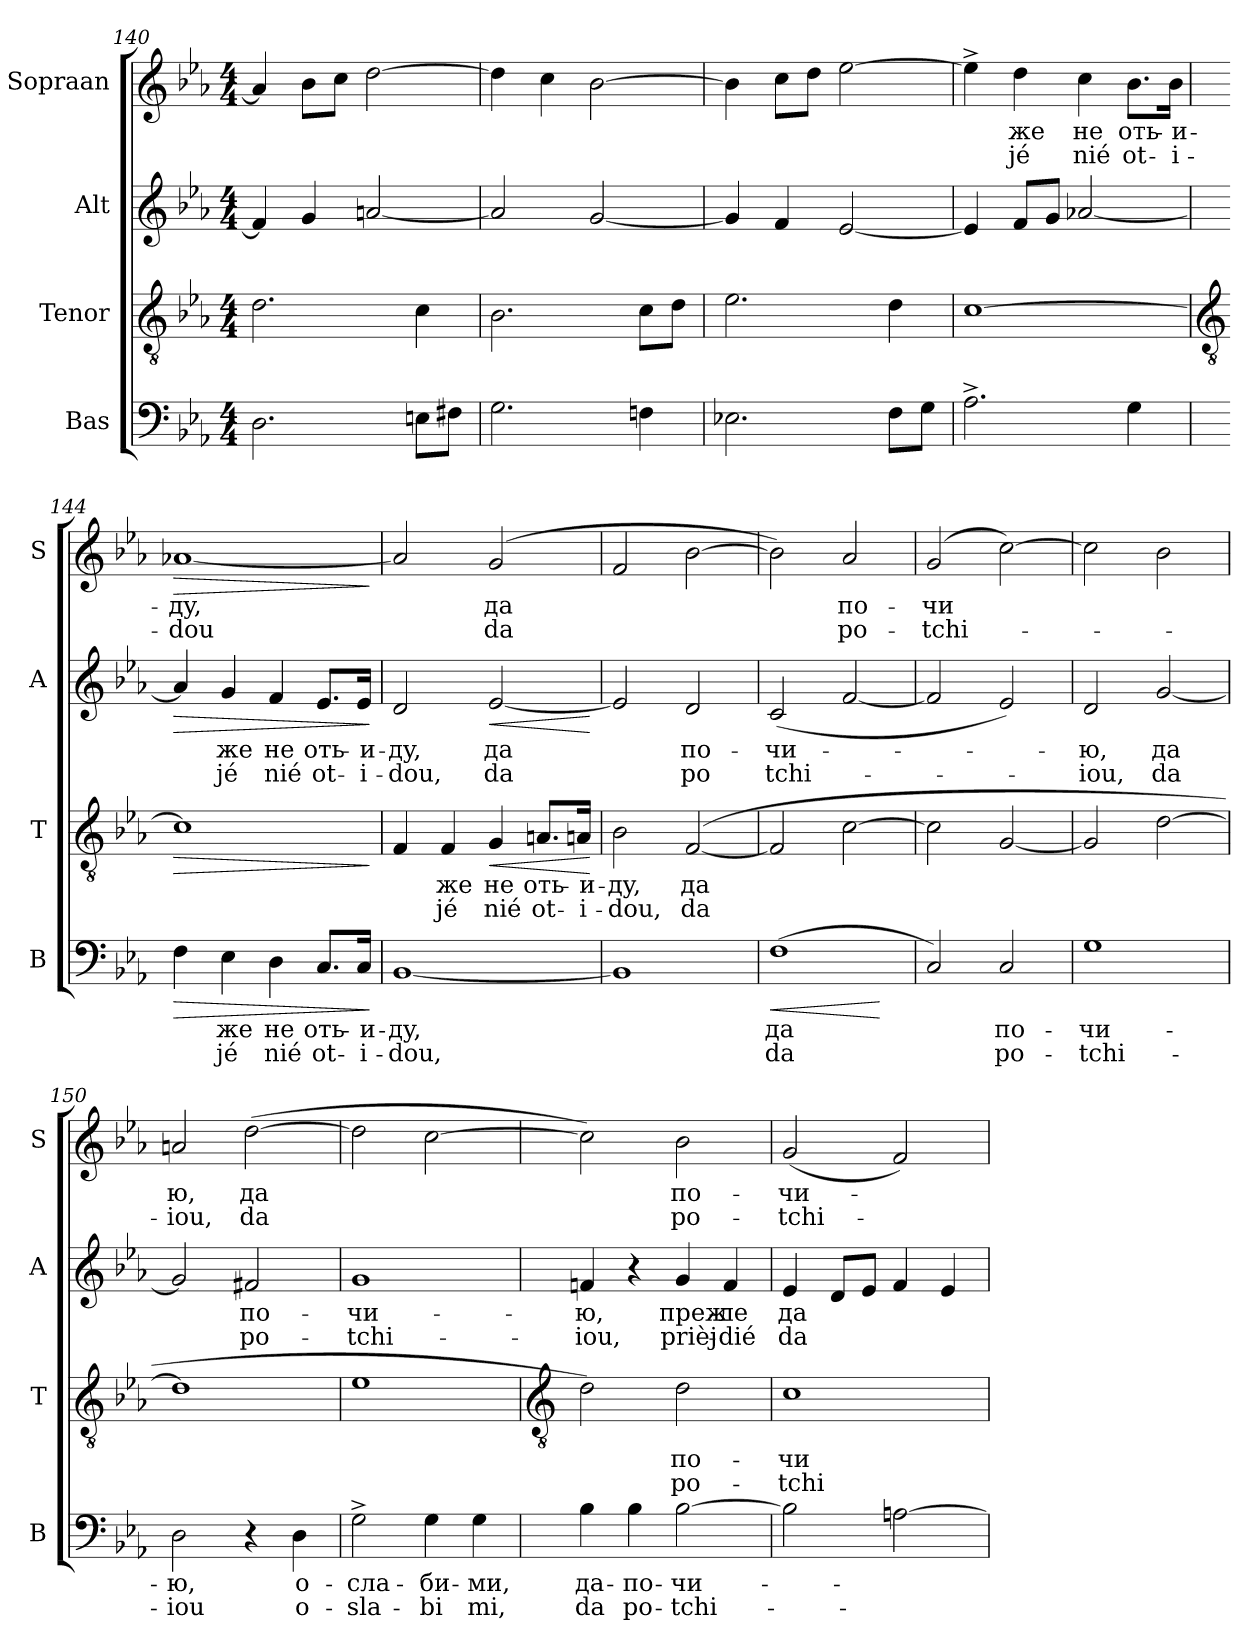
**kern	**text	**text	**dynam	**kern	**text	**text	**dynam	**kern	**text	**text	**dynam	**kern	**text	**text	**dynam
*part4	*part4	*part4	*part4	*part3	*part3	*part3	*part3	*part2	*part2	*part2	*part2	*part1	*part1	*part1	*part1
*staff4	*staff4	*staff4	*staff4	*staff3	*staff3	*staff3	*staff3	*staff2	*staff2	*staff2	*staff2	*staff1	*staff1	*staff1	*staff1
*I"Bas	*	*	*	*I"Tenor	*	*	*	*I"Alt	*	*	*	*I"Sopraan	*	*	*
*I'B	*	*	*	*I'T	*	*	*	*I'A	*	*	*	*I'S	*	*	*
*clefF4	*	*	*	*clefGv2	*	*	*	*clefG2	*	*	*	*clefG2	*	*	*
*k[b-e-a-]	*	*	*	*k[b-e-a-]	*	*	*	*k[b-e-a-]	*	*	*	*k[b-e-a-]	*	*	*
*E-:	*	*	*	*E-:	*	*	*	*E-:	*	*	*	*E-:	*	*	*
*M4/4	*	*	*	*M4/4	*	*	*	*M4/4	*	*	*	*M4/4	*	*	*
=140	=140	=140	=140	=140	=140	=140	=140	=140	=140	=140	=140	=140	=140	=140	=140
2.D\	.	.	.	2.d\	.	.	.	4f/]	.	.	.	4a/]	.	.	.
.	.	.	.	.	.	.	.	4g/	.	.	.	8b-\L	.	.	.
.	.	.	.	.	.	.	.	.	.	.	.	8cc\J	.	.	.
.	.	.	.	.	.	.	.	[2an/	.	.	.	[2dd\	.	.	.
8En\L	.	.	.	4c\	.	.	.	.	.	.	.	.	.	.	.
8F#X\J	.	.	.	.	.	.	.	.	.	.	.	.	.	.	.
=141	=141	=141	=141	=141	=141	=141	=141	=141	=141	=141	=141	=141	=141	=141	=141
2.G\	.	.	.	2.B-\	.	.	.	2a/]	.	.	.	4dd\]	.	.	.
.	.	.	.	.	.	.	.	.	.	.	.	4cc\	.	.	.
.	.	.	.	.	.	.	.	[2g/	.	.	.	[2b-\	.	.	.
4Fn\	.	.	.	8c\L	.	.	.	.	.	.	.	.	.	.	.
.	.	.	.	8d\J	.	.	.	.	.	.	.	.	.	.	.
=142	=142	=142	=142	=142	=142	=142	=142	=142	=142	=142	=142	=142	=142	=142	=142
2.E-X\	.	.	.	2.e-\	.	.	.	4g/]	.	.	.	4b-\]	.	.	.
.	.	.	.	.	.	.	.	4f/	.	.	.	8cc\L	.	.	.
.	.	.	.	.	.	.	.	.	.	.	.	8dd\J	.	.	.
.	.	.	.	.	.	.	.	[2e-/	.	.	.	[2ee-\	.	.	.
8F\L	.	.	.	4d\	.	.	.	.	.	.	.	.	.	.	.
8G\J	.	.	.	.	.	.	.	.	.	.	.	.	.	.	.
=143	=143	=143	=143	=143	=143	=143	=143	=143	=143	=143	=143	=143	=143	=143	=143
2.A-^\	.	.	.	[1c	.	.	.	4e-/]	.	.	.	4ee-^\]	.	.	.
!	!	!	!	!	!	!	!	!	!	!	!	!	!LO:LY:b	!LO:LY:b	!
.	.	.	.	.	.	.	.	8f/L	.	.	.	4dd\	жe	jé	.
.	.	.	.	.	.	.	.	8g/J	.	.	.	.	.	.	.
!	!	!	!	!	!	!	!	!	!	!	!	!	!LO:LY:b	!LO:LY:b	!
.	.	.	.	.	.	.	.	[2a-X/	.	.	.	4cc\	нe	nié	.
!	!	!	!	!	!	!	!	!	!	!	!	!	!LO:LY:b	!LO:LY:b	!
4G\	.	.	.	.	.	.	.	.	.	.	.	8.b-\L	oть-	-ot-	.
!	!	!	!	!	!	!	!	!	!	!	!	!	!LO:LY:b	!LO:LY:b	!
.	.	.	.	.	.	.	.	.	.	.	.	16b-\J	-и-	-i-	.
!!LO:LB:g=z
=144	=144	=144	=144	=144	=144	=144	=144	=144	=144	=144	=144	=144	=144	=144	=144
*	*	*	*	*clefGv2	*	*	*	*	*	*	*	*	*	*	*
!	!	!	!LO:HP:b	!	!	!	!LO:HP:b	!	!LO:LY:b	!	!LO:HP:b	!	!LO:LY:b	!LO:LY:b	!LO:HP:b
4F\	.	.	>	1c]	.	.	>	4a-/]	_	.	>	[1a-X	-дy,	dou	>
!	!LO:LY:b	!LO:LY:b	!	!	!	!	!	!	!LO:LY:b	!LO:LY:b	!	!	!	!	!
4E-\	жe	jé	.	.	.	.	.	4g/	жe	jé	.	.	.	.	.
!	!LO:LY:b	!LO:LY:b	!	!	!	!	!	!	!LO:LY:b	!LO:LY:b	!	!	!	!	!
4D\	нe	nié	.	.	.	.	.	4f/	нe	nié	.	.	.	.	.
!	!LO:LY:b	!LO:LY:b	!	!	!	!	!	!	!LO:LY:b	!LO:LY:b	!	!	!	!	!
8.C/L	oть-	-ot-	.	.	.	.	.	8.e-/L	oть-	-ot-	.	.	.	.	.
!	!LO:LY:b	!LO:LY:b	!	!	!	!	!	!	!LO:LY:b	!LO:LY:b	!	!	!	!	!
16C/J	-и-	-i-	.	.	.	.	.	16e-/J	-и-	-i-	.	.	.	.	.
.	.	.	]	.	.	.	]	.	.	.	]	.	.	.	]
=145	=145	=145	=145	=145	=145	=145	=145	=145	=145	=145	=145	=145	=145	=145	=145
!	!LO:LY:b	!LO:LY:b	!	!	!	!	!	!	!LO:LY:b	!LO:LY:b	!	!	!	!	!
[1BB-	-дy,	dou,	.	4F/	.	.	.	2d/	-дy,	dou,	.	2a-/]	.	.	.
!	!	!	!	!	!LO:LY:b	!LO:LY:b	!	!	!	!	!	!	!	!	!
.	.	.	.	4F/	жe	jé	.	.	.	.	.	.	.	.	.
!	!	!	!	!	!LO:LY:b	!LO:LY:b	!LO:HP:b	!	!LO:LY:b	!LO:LY:b	!LO:HP:b	!	!LO:LY:b	!LO:LY:b	!
.	.	.	.	4G/	нe	nié	<	[2e-/	дa	da	<	(>2g/	дa	da	.
!	!	!	!	!	!LO:LY:b	!LO:LY:b	!	!	!	!	!	!	!	!	!
.	.	.	.	8.An/L	oть-	-ot-	.	.	.	.	.	.	.	.	.
!	!	!	!	!	!LO:LY:b	!LO:LY:b	!	!	!	!	!	!	!	!	!
.	.	.	.	16An/J	-и-	-i-	.	.	.	.	.	.	.	.	.
.	.	.	.	.	.	.	[	.	.	.	[	.	.	.	.
=146	=146	=146	=146	=146	=146	=146	=146	=146	=146	=146	=146	=146	=146	=146	=146
!	!	!	!	!	!LO:LY:b	!LO:LY:b	!	!	!	!	!	!	!	!	!
1BB-]	.	.	.	2B-\	-дy,	dou,	.	2e-/]	.	.	.	2f/	.	.	.
!	!	!	!	!	!LO:LY:b	!LO:LY:b	!	!	!LO:LY:b	!LO:LY:b	!	!	!	!	!
.	.	.	.	(<[2F/	дa	da	.	2d/	по-	-po	.	[2b-\	.	.	.
=147	=147	=147	=147	=147	=147	=147	=147	=147	=147	=147	=147	=147	=147	=147	=147
!	!LO:LY:b	!LO:LY:b	!LO:HP:b	!	!	!	!	!	!LO:LY:b	!LO:LY:b	!	!	!	!	!
(<1F	дa	da	<	2F/]	.	.	.	(<2c/	чи-	-tchi-	.	2b-\])	.	.	.
!	!	!	!	!	!	!	!	!	!	!	!	!	!LO:LY:b	!LO:LY:b	!
.	.	.	.	[2c\	.	.	.	[2f/	.	.	.	2a-/	по-	-po-	.
.	.	.	[	.	.	.	.	.	.	.	.	.	.	.	.
=148	=148	=148	=148	=148	=148	=148	=148	=148	=148	=148	=148	=148	=148	=148	=148
!	!	!	!	!	!	!	!	!	!	!	!	!	!LO:LY:b	!LO:LY:b	!
2C/)	.	.	.	2c\]	.	.	.	2f/]	.	.	.	(>2g/	-чи	tchi-	.
!	!LO:LY:b	!LO:LY:b	!	!	!	!	!	!	!	!	!	!	!	!	!
2C/	по-	-po-	.	[2G/	.	.	.	2e-/)	.	.	.	[2cc\)	.	.	.
=149	=149	=149	=149	=149	=149	=149	=149	=149	=149	=149	=149	=149	=149	=149	=149
!	!LO:LY:b	!LO:LY:b	!	!	!	!	!	!	!LO:LY:b	!LO:LY:b	!	!	!	!	!
1G	-чи-	-tchi-	.	2G/]	.	.	.	2d/	-ю,	iou,	.	2cc\]	.	.	.
!	!	!	!	!	!	!	!	!	!LO:LY:b	!LO:LY:b	!	!	!	!	!
.	.	.	.	[2d\	.	.	.	[2g/	дa	da	.	2b-\	.	.	.
=150	=150	=150	=150	=150	=150	=150	=150	=150	=150	=150	=150	=150	=150	=150	=150
!	!LO:LY:b	!LO:LY:b	!	!	!	!	!	!	!	!	!	!	!LO:LY:b	!LO:LY:b	!
2D\	-ю,	iou	.	1d]	.	.	.	2g/]	.	.	.	2an/	-ю,	iou,	.
!	!	!	!	!	!	!	!	!	!LO:LY:b	!LO:LY:b	!	!	!LO:LY:b	!LO:LY:b	!
4r	.	.	.	.	.	.	.	2f#X/	по-	-po-	.	(>[2dd\	дa	da	.
!	!LO:LY:b	!LO:LY:b	!	!	!	!	!	!	!	!	!	!	!	!	!
4D\	о-	-o-	.	.	.	.	.	.	.	.	.	.	.	.	.
=151	=151	=151	=151	=151	=151	=151	=151	=151	=151	=151	=151	=151	=151	=151	=151
!	!LO:LY:b	!LO:LY:b	!	!	!	!	!	!	!LO:LY:b	!LO:LY:b	!	!	!	!	!
2G^\	-cлa-	-sla-	.	1e-	.	.	.	1g	-чи-	-tchi-	.	2dd\]	.	.	.
!	!LO:LY:b	!LO:LY:b	!	!	!	!	!	!	!	!	!	!	!	!	!
4G\	-би-	-bi	.	.	.	.	.	.	.	.	.	[2cc\	.	.	.
!	!LO:LY:b	!LO:LY:b	!	!	!	!	!	!	!	!	!	!	!	!	!
4G\	ми,	mi,	.	.	.	.	.	.	.	.	.	.	.	.	.
!!LO:LB:g=z
=152	=152	=152	=152	=152	=152	=152	=152	=152	=152	=152	=152	=152	=152	=152	=152
*	*	*	*	*clefGv2	*	*	*	*	*	*	*	*	*	*	*
!	!LO:LY:b	!LO:LY:b	!	!	!	!	!	!	!LO:LY:b	!LO:LY:b	!	!	!	!	!
4B-\	дa-	-da	.	2d\)	.	.	.	4fn/	-ю,	iou,	.	2cc\])	.	.	.
!	!LO:LY:b	!LO:LY:b	!	!	!	!	!	!	!	!	!	!	!	!	!
4B-\	по-	-po-	.	.	.	.	.	4r	.	.	.	.	.	.	.
!	!LO:LY:b	!LO:LY:b	!	!	!LO:LY:b	!LO:LY:b	!	!	!LO:LY:b	!LO:LY:b	!	!	!LO:LY:b	!LO:LY:b	!
[2B-\	-чи-	-tchi-	.	2d\	по-	-po-	.	4g/	пpeж-	-prièj-	.	2b-\	по-	-po-	.
!	!	!	!	!	!	!	!	!	!LO:LY:b	!LO:LY:b	!	!	!	!	!
.	.	.	.	.	.	.	.	4f/	-лe	dié	.	.	.	.	.
=153	=153	=153	=153	=153	=153	=153	=153	=153	=153	=153	=153	=153	=153	=153	=153
!	!	!	!	!	!LO:LY:b	!LO:LY:b	!	!	!LO:LY:b	!LO:LY:b	!	!	!LO:LY:b	!LO:LY:b	!
2B-\]	.	.	.	1c	-чи-	-tchi-	.	4e-/	дa	da	.	(<2g/	-чи-	-tchi-	.
.	.	.	.	.	.	.	.	8d/L	.	.	.	.	.	.	.
.	.	.	.	.	.	.	.	8e-/J	.	.	.	.	.	.	.
[2An\	.	.	.	.	.	.	.	4f/	.	.	.	2f/)	.	.	.
.	.	.	.	.	.	.	.	4e-/	.	.	.	.	.	.	.
=	=	=	=	=	=	=	=	=	=	=	=	=	=	=	=
*-	*-	*-	*-	*-	*-	*-	*-	*-	*-	*-	*-	*-	*-	*-	*-
